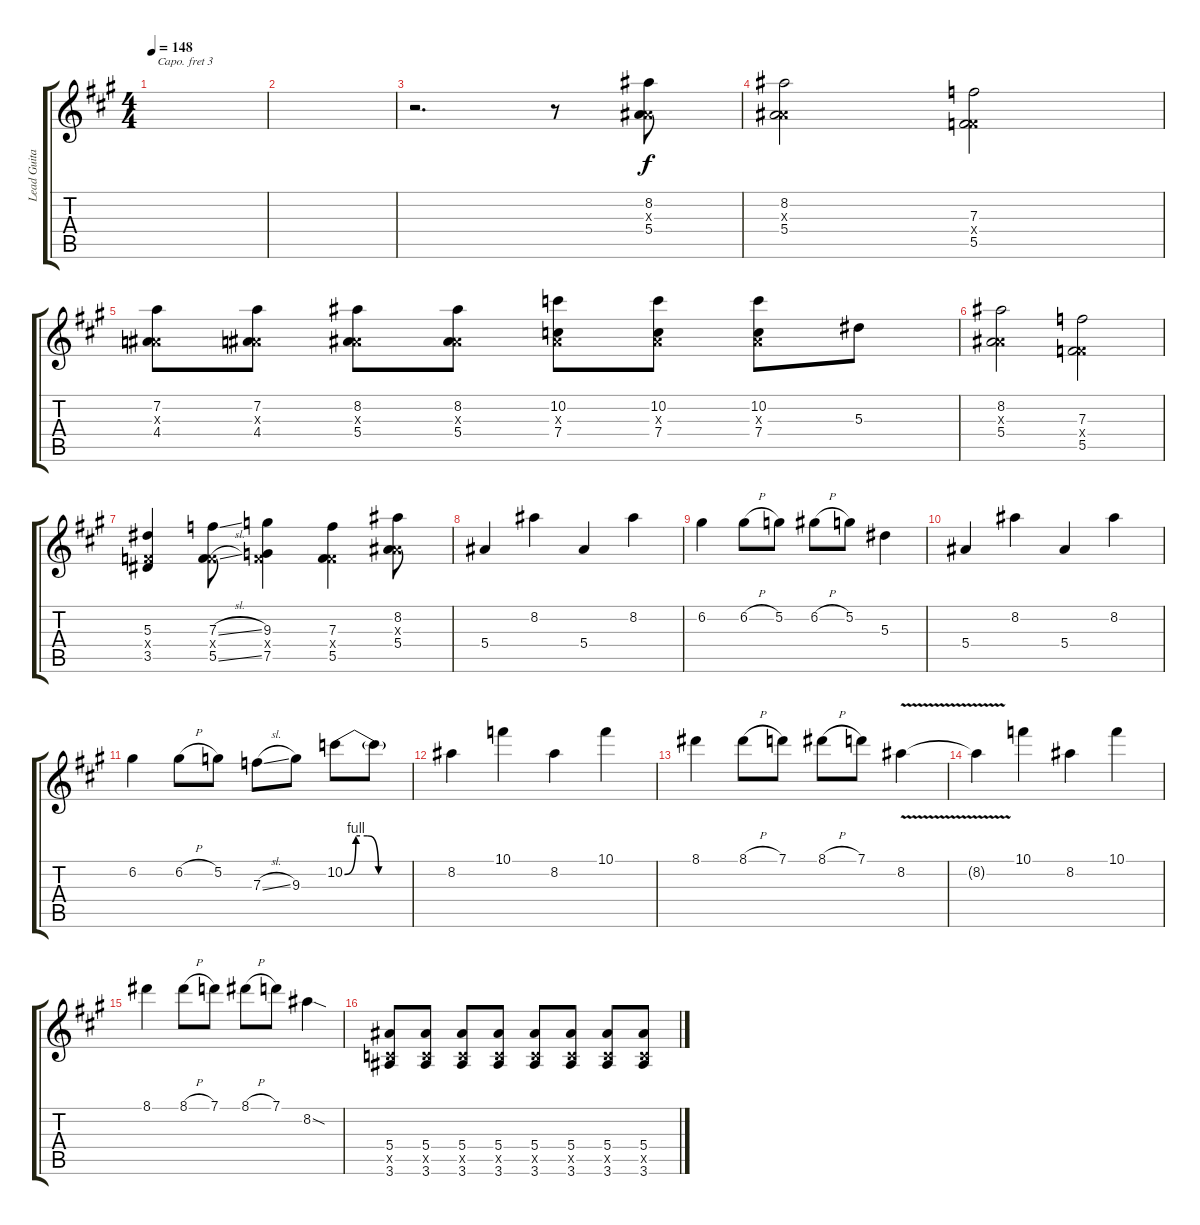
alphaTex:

\track ("Lead Guitar" "Lead Guita") {instrument distortionguitar}
\staff {score tabs}
\capo 3
\tuning (E4 B3 G3 D3 A2 E2) {hide}
\ts (4 4)
\tempo 148
\clef g2
\ks a
|
|
r.2{d} r.8 (8.2 0.3{x} 5.4).8 |
(8.2 0.3{x} 5.4).2 (7.3 0.4{x} 5.5).2 |
(7.2 0.3{x} 4.4).8 (7.2 0.3{x} 4.4).8 (8.2 0.3{x} 5.4).8 (8.2 0.3{x} 5.4).8 (10.2 0.3{x} 7.4).8 (10.2 0.3{x} 7.4).8 (10.2 0.3{x} 7.4).8 5.3.8 |
(8.2 0.3{x} 5.4).2 (7.3 0.4{x} 5.5).2 |
(5.3 0.4{x} 3.5).4 (7.3{sl} 0.4{x} 5.5{sl}).8 (9.3 0.4{x} 7.5).4 (7.3 0.4{x} 5.5).4 (8.2 0.3{x} 5.4).8 |
5.4.4 8.2.4 5.4.4 8.2.4 |
6.2.4 6.2{h}.8 5.2.8 6.2{h}.8 5.2.8 5.3.4 |
5.4.4 8.2.4 5.4.4 8.2.4 |
6.2.4 6.2{h}.8 5.2.8 7.3{sl}.8 9.3.8 10.2{be (custom 0 0 10 4 20 4 30 0 60 0)}.8 10.2{t}.8 |
8.2.4 10.1.4 8.2.4 10.1.4 |
8.1.4 8.1{h}.8 7.1.8 8.1{h}.8 7.1.8 8.2{v}.4 |
8.2{t}.4 10.1.4 8.2.4 10.1.4 |
8.1.4 8.1{h}.8 7.1.8 8.1{h}.8 7.1.8 8.2{sod}.4 |
(5.4 0.5{x} 3.6).8 (5.4 0.5{x} 3.6).8 (5.4 0.5{x} 3.6).8 (5.4 0.5{x} 3.6).8 (5.4 0.5{x} 3.6).8 (5.4 0.5{x} 3.6).8 (5.4 0.5{x} 3.6).8 (5.4 0.5{x} 3.6).8
